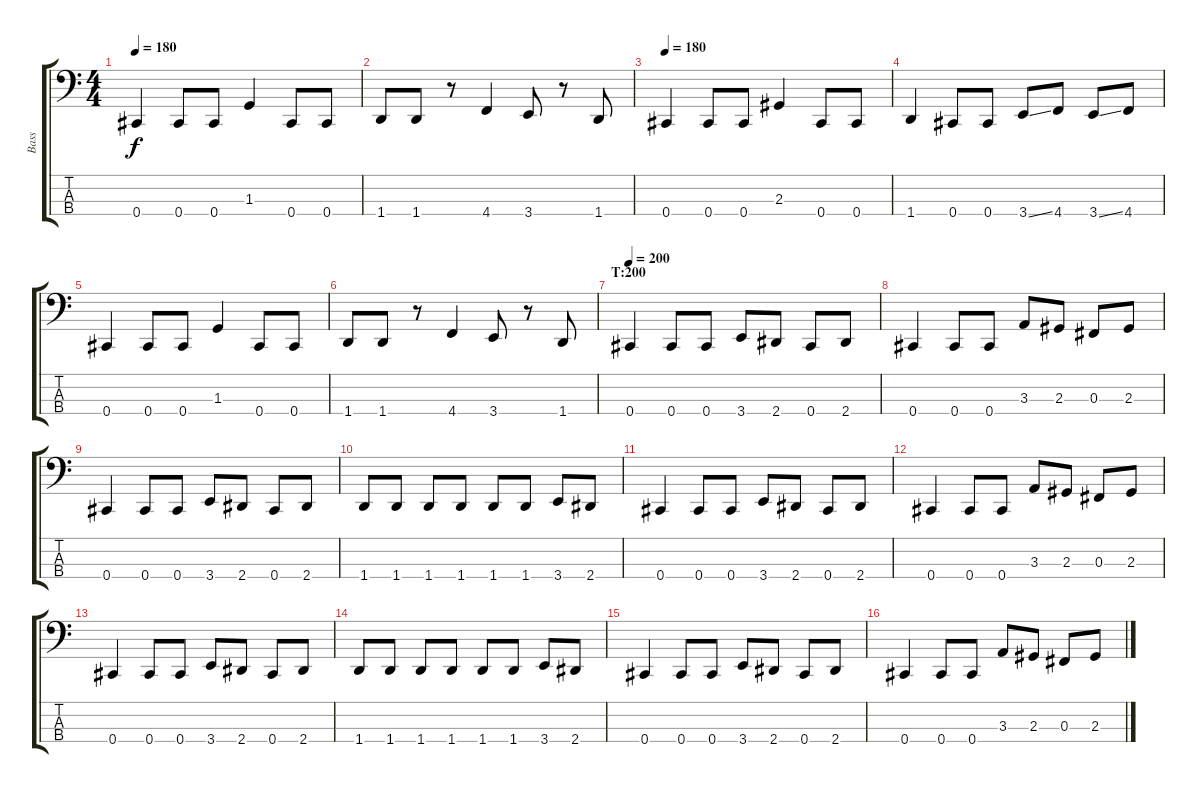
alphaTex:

\track ("Bass" "Bass") {instrument electricbasspick}
\staff {score tabs}
\tuning (E2 B1 Gb1 Db1) {hide}
\ts (4 4)
\tempo 180
\clef f4
\ks c
0.4.4{dy f} 0.4.8 0.4.8 1.3.4 0.4.8 0.4.8 |
1.4.8 1.4.8 r.8 4.4.4 3.4.8 r.8 1.4.8 |
\tempo 170
\tempo 180
0.4.4 0.4.8 0.4.8 2.3.4 0.4.8 0.4.8 |
1.4.4 0.4.8 0.4.8 3.4{ss}.8 4.4.8 3.4{ss}.8 4.4.8 |
0.4.4 0.4.8 0.4.8 1.3.4 0.4.8 0.4.8 |
1.4.8 1.4.8 r.8 4.4.4 3.4.8 r.8 1.4.8 |
\section ("" "T:200")
\tempo 200
0.4.4 0.4.8 0.4.8 3.4.8 2.4.8 0.4.8 2.4.8 |
0.4.4 0.4.8 0.4.8 3.3.8 2.3.8 0.3.8 2.3.8 |
0.4.4 0.4.8 0.4.8 3.4.8 2.4.8 0.4.8 2.4.8 |
1.4.8 1.4.8 1.4.8 1.4.8 1.4.8 1.4.8 3.4.8 2.4.8 |
0.4.4 0.4.8 0.4.8 3.4.8 2.4.8 0.4.8 2.4.8 |
0.4.4 0.4.8 0.4.8 3.3.8 2.3.8 0.3.8 2.3.8 |
0.4.4 0.4.8 0.4.8 3.4.8 2.4.8 0.4.8 2.4.8 |
1.4.8 1.4.8 1.4.8 1.4.8 1.4.8 1.4.8 3.4.8 2.4.8 |
0.4.4 0.4.8 0.4.8 3.4.8 2.4.8 0.4.8 2.4.8 |
0.4.4 0.4.8 0.4.8 3.3.8 2.3.8 0.3.8 2.3.8
